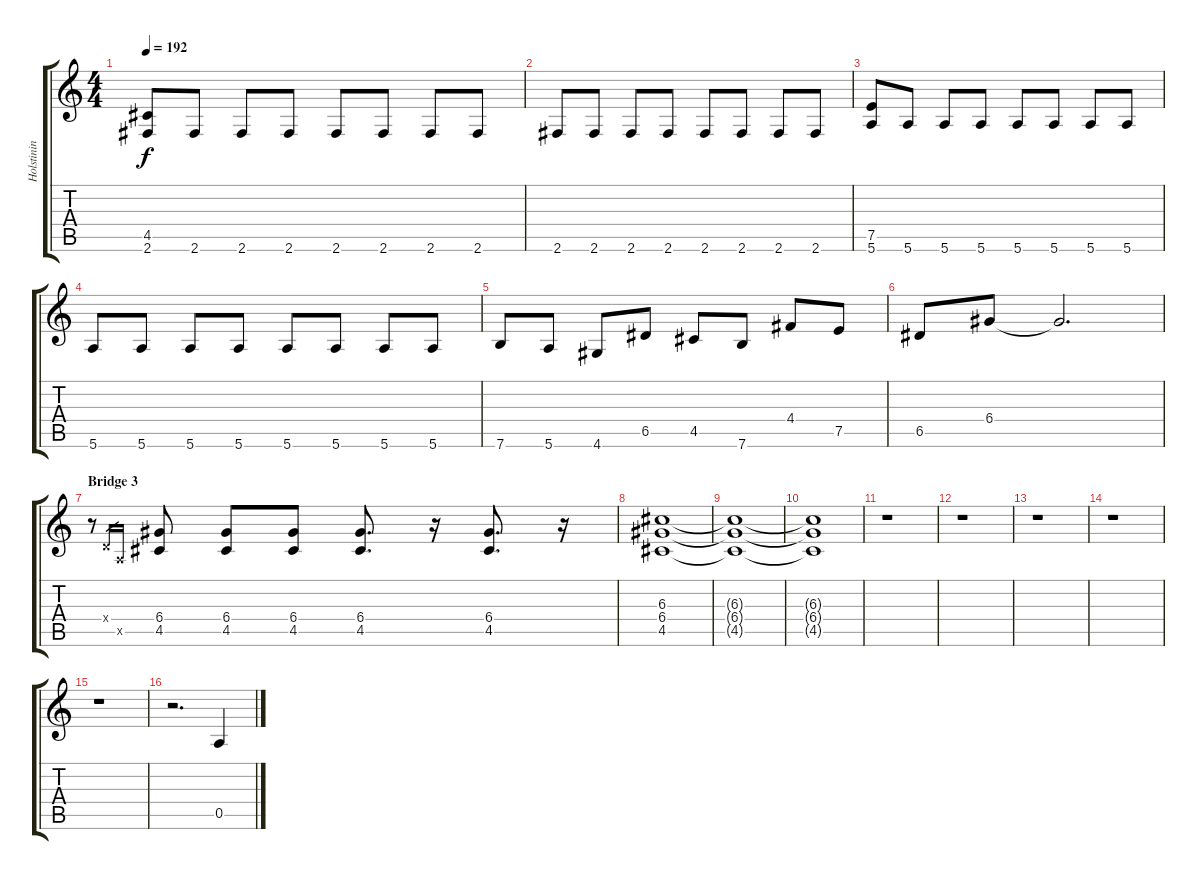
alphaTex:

\track ("Holstinin 2" "Holstinin ") {instrument overdrivenguitar}
\staff {score tabs}
\tuning (E4 B3 G3 D3 A2 E2) {hide}
\ts (4 4)
\tempo 192
\clef g2
\ks c
(4.5 2.6).8{dy f} 2.6.8 2.6.8 2.6.8 2.6.8 2.6.8 2.6.8 2.6.8 |
2.6.8 2.6.8 2.6.8 2.6.8 2.6.8 2.6.8 2.6.8 2.6.8 |
(7.5 5.6).8 5.6.8 5.6.8 5.6.8 5.6.8 5.6.8 5.6.8 5.6.8 |
5.6.8 5.6.8 5.6.8 5.6.8 5.6.8 5.6.8 5.6.8 5.6.8 |
7.6.8 5.6.8 4.6.8 6.5.8 4.5.8 7.6.8 4.4.8 7.5.8 |
6.5.8 6.4.8 6.4{t}.2{d} |
\section ("" "Bridge 3")
r.8 0.4{x}.16{gr} 0.5{x}.16{gr} (6.4 4.5).8 (6.4 4.5).8 (6.4 4.5).8 (6.4 4.5).8{d} r.16 (6.4 4.5).8{d} r.16 |
(6.3 6.4 4.5).1 |
(6.3{t} 6.4{t} 4.5{t}).1{volume 0} |
(6.3{t} 6.4{t} 4.5{t}).1 |
r.1 |
r.1 |
r.1 |
r.1 |
r.1 |
r.2{d volume 12} 0.5.4
